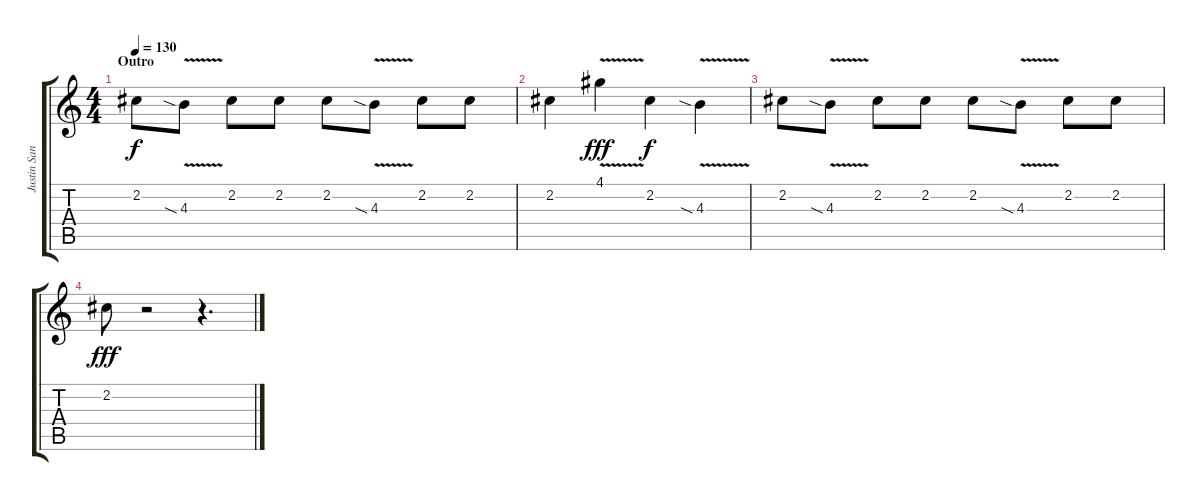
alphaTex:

\track ("Justin Sane Guitar" "Justin San") {instrument distortionguitar}
\staff {score tabs}
\tuning (E4 B3 G3 D3 A2 E2) {hide}
\ts (4 4)
\section ("" "Outro")
\tempo 130
\clef g2
\ks c
2.2.8{dy f volume 15} 4.3{v sia}.8 2.2.8 2.2.8 2.2.8 4.3{v sia}.8 2.2.8 2.2.8 |
2.2.4 4.1{v}.4{dy fff} 2.2.4{dy f} 4.3{v sia}.4 |
2.2.8 4.3{v sia}.8 2.2.8 2.2.8 2.2.8 4.3{v sia}.8 2.2.8 2.2.8 |
2.2.8{dy fff} r.2 r.4{d}
